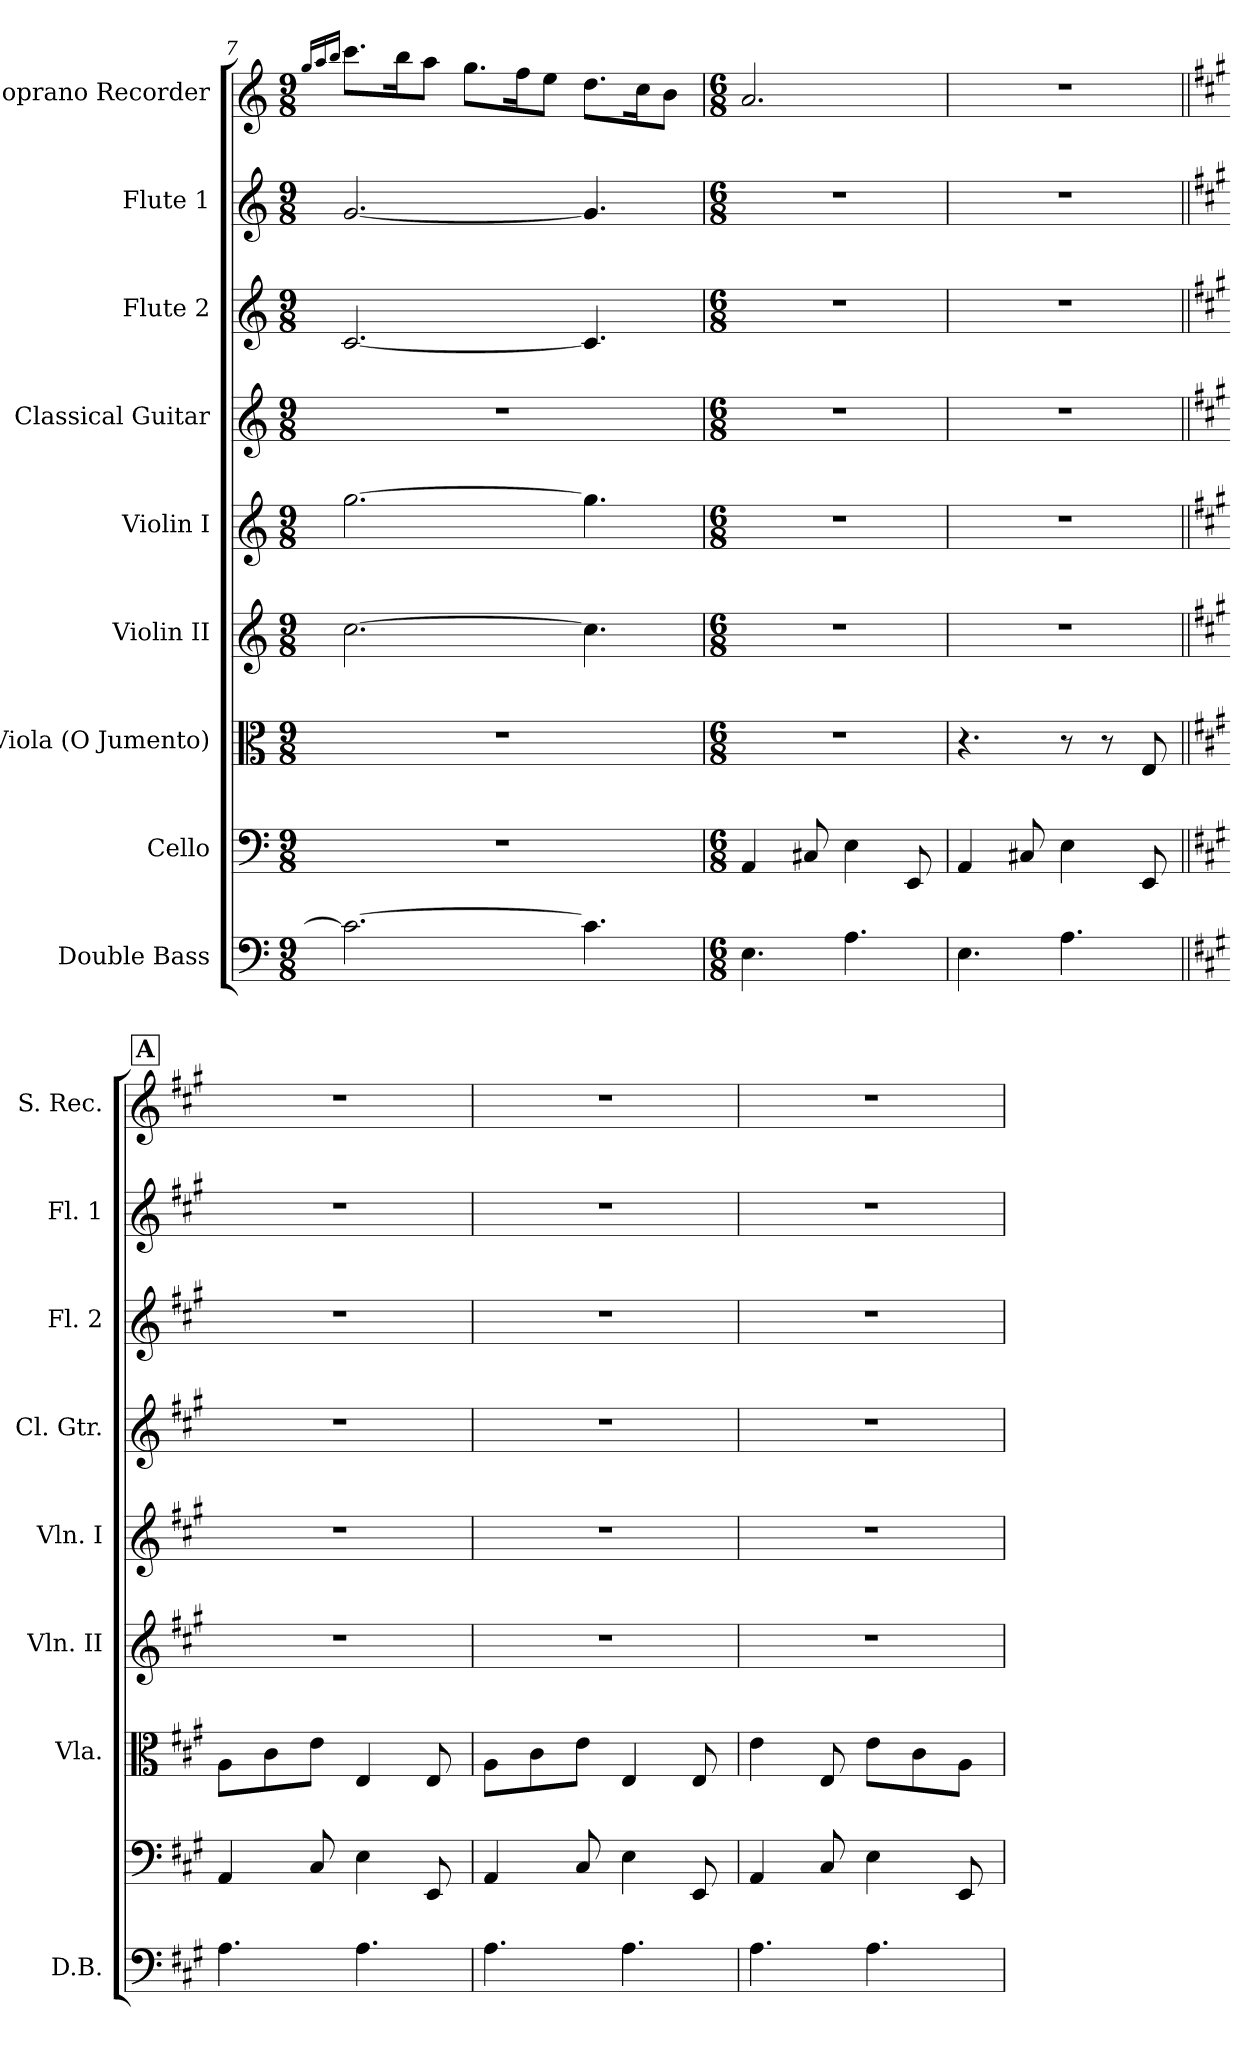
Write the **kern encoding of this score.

**kern	**kern	**kern	**kern	**kern	**kern	**kern	**kern	**kern
*part9	*part8	*part7	*part6	*part5	*part4	*part3	*part2	*part1
*staff9	*staff8	*staff7	*staff6	*staff5	*staff4	*staff3	*staff2	*staff1
*I"Double Bass	*I"Cello	*I"Viola (O Jumento)	*I"Violin II	*I"Violin I	*I"Classical Guitar	*I"Flute 2	*I"Flute 1	*I"Soprano Recorder
*I'D.B.	*	*I'Vla.	*I'Vln. II	*I'Vln. I	*I'Cl. Gtr.	*I'Fl. 2	*I'Fl. 1	*I'S. Rec.
*clefF4	*clefF4	*clefC3	*clefG2	*clefG2	*clefG2	*clefG2	*clefG2	*clefG2
*ITrd7c12	*	*	*	*	*ITrd7c12	*	*	*ITrd-7c-12
*k[]	*k[]	*k[]	*k[]	*k[]	*k[]	*k[]	*k[]	*k[]
*C:	*C:	*C:	*C:	*C:	*C:	*C:	*C:	*C:
*M9/8	*M9/8	*M9/8	*M9/8	*M9/8	*M9/8	*M9/8	*M9/8	*M9/8
=7	=7	=7	=7	=7	=7	=7	=7	=7
.	.	.	.	.	.	.	.	16qggg/LL
.	.	.	.	.	.	.	.	16qaaa/
.	.	.	.	.	.	.	.	16qbbb/JJ
2.C\_	8%9r	8%9r	[2.cc\	[2.gg\	8%9r	[2.c/	[2.g/	8.cccc\L
.	.	.	.	.	.	.	.	16bbb\k
.	.	.	.	.	.	.	.	8aaa\J
.	.	.	.	.	.	.	.	8.ggg\L
.	.	.	.	.	.	.	.	16fff\k
.	.	.	.	.	.	.	.	8eee\J
4.C\]	.	.	4.cc\]	4.gg\]	.	4.c/]	4.g/]	8.ddd\L
.	.	.	.	.	.	.	.	16ccc\k
.	.	.	.	.	.	.	.	8bb\J
=8	=8	=8	=8	=8	=8	=8	=8	=8
*M6/8	*M6/8	*M6/8	*M6/8	*M6/8	*M6/8	*M6/8	*M6/8	*M6/8
4.EE\	4AA/	2.r	2.r	2.r	2.r	2.r	2.r	2.aa/
.	8C#X/	.	.	.	.	.	.	.
4.AA\	4E\	.	.	.	.	.	.	.
.	8EE/	.	.	.	.	.	.	.
=9	=9	=9	=9	=9	=9	=9	=9	=9
4.EE\	4AA/	4.r	2.r	2.r	2.r	2.r	2.r	2.r
.	8C#X/	.	.	.	.	.	.	.
4.AA\	4E\	8r	.	.	.	.	.	.
.	.	8r	.	.	.	.	.	.
.	8EE/	8E/	.	.	.	.	.	.
!!LO:REH:place=s1:a:B:fs=12:t=A
=10||	=10||	=10||	=10||	=10||	=10||	=10||	=10||	=10||
*k[f#c#g#]	*k[f#c#g#]	*k[f#c#g#]	*k[f#c#g#]	*k[f#c#g#]	*k[f#c#g#]	*k[f#c#g#]	*k[f#c#g#]	*k[f#c#g#]
*A:	*A:	*A:	*A:	*A:	*A:	*A:	*A:	*A:
4.AA\	4AA/	8A\L	2.r	2.r	2.r	2.r	2.r	2.r
.	.	8c#\	.	.	.	.	.	.
.	8C#/	8e\J	.	.	.	.	.	.
4.AA\	4E\	4E/	.	.	.	.	.	.
.	8EE/	8E/	.	.	.	.	.	.
!!LO:PB:g=z
=11	=11	=11	=11	=11	=11	=11	=11	=11
4.AA\	4AA/	8A\L	2.r	2.r	2.r	2.r	2.r	2.r
.	.	8c#\	.	.	.	.	.	.
.	8C#/	8e\J	.	.	.	.	.	.
4.AA\	4E\	4E/	.	.	.	.	.	.
.	8EE/	8E/	.	.	.	.	.	.
=12	=12	=12	=12	=12	=12	=12	=12	=12
4.AA\	4AA/	4e\	2.r	2.r	2.r	2.r	2.r	2.r
.	8C#/	8E/	.	.	.	.	.	.
4.AA\	4E\	8e\L	.	.	.	.	.	.
.	.	8c#\	.	.	.	.	.	.
.	8EE/	8A\J	.	.	.	.	.	.
=	=	=	=	=	=	=	=	=
*-	*-	*-	*-	*-	*-	*-	*-	*-
